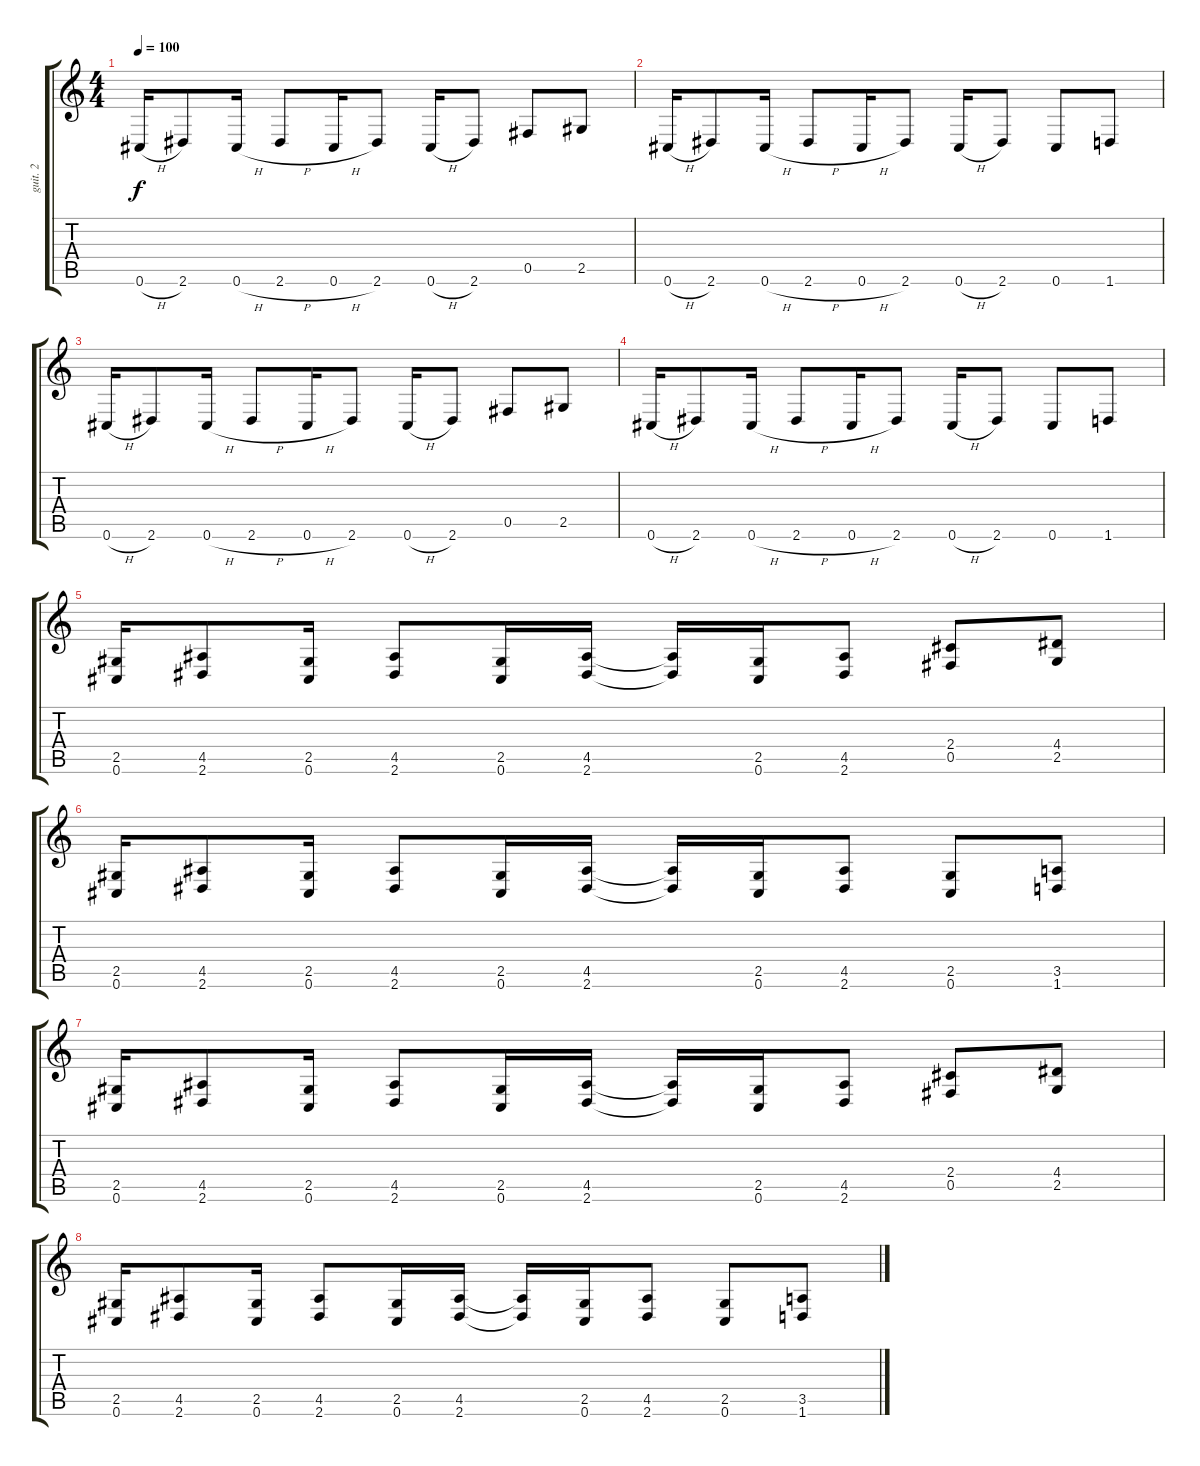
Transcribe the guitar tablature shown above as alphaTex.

\track ("guit. 2" "guit. 2") {instrument distortionguitar}
\staff {score tabs}
\tuning (Db4 Ab3 E3 B2 Gb2 Db2) {hide}
\ts (4 4)
\tempo 100
\clef g2
\ks c
0.6{h}.16{dy f} 2.6.8 0.6{h}.16 2.6{h}.8 0.6{h}.16 2.6.8 0.6{h}.16 2.6.8 0.5.8 2.5.8 |
0.6{h}.16 2.6.8 0.6{h}.16 2.6{h}.8 0.6{h}.16 2.6.8 0.6{h}.16 2.6.8 0.6.8 1.6.8 |
0.6{h}.16 2.6.8 0.6{h}.16 2.6{h}.8 0.6{h}.16 2.6.8 0.6{h}.16 2.6.8 0.5.8 2.5.8 |
0.6{h}.16 2.6.8 0.6{h}.16 2.6{h}.8 0.6{h}.16 2.6.8 0.6{h}.16 2.6.8 0.6.8 1.6.8 |
(2.5 0.6).16 (4.5 2.6).8{volume 8} (2.5 0.6).16 (4.5 2.6).8 (2.5 0.6).16 (4.5 2.6).16 (4.5{t} 2.6{t}).16 (2.5 0.6).16 (4.5 2.6).8 (2.4 0.5).8 (4.4 2.5).8 |
(2.5 0.6).16 (4.5 2.6).8 (2.5 0.6).16 (4.5 2.6).8 (2.5 0.6).16 (4.5 2.6).16 (4.5{t} 2.6{t}).16 (2.5 0.6).16 (4.5 2.6).8 (2.5 0.6).8 (3.5 1.6).8 |
(2.5 0.6).16 (4.5 2.6).8 (2.5 0.6).16 (4.5 2.6).8 (2.5 0.6).16 (4.5 2.6).16 (4.5{t} 2.6{t}).16 (2.5 0.6).16 (4.5 2.6).8 (2.4 0.5).8 (4.4 2.5).8 |
(2.5 0.6).16 (4.5 2.6).8 (2.5 0.6).16 (4.5 2.6).8 (2.5 0.6).16 (4.5 2.6).16 (4.5{t} 2.6{t}).16 (2.5 0.6).16 (4.5 2.6).8 (2.5 0.6).8 (3.5 1.6).8
